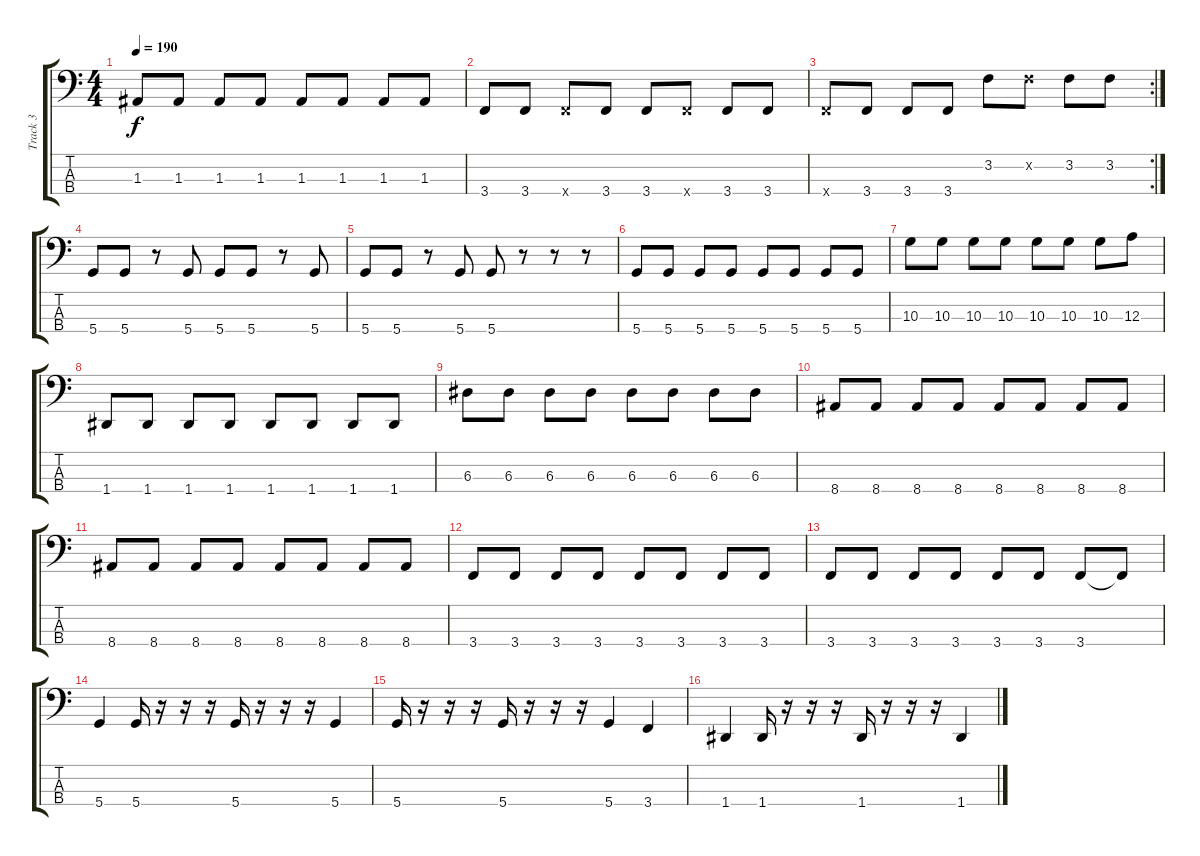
\track ("Track 3" "Track 3") {instrument electricbasspick}
\staff {score tabs}
\tuning (G2 D2 A1 D1) {hide}
\ts (4 4)
\tempo 190
\clef f4
\ks c
1.3.8{dy f} 1.3.8 1.3.8 1.3.8 1.3.8 1.3.8 1.3.8 1.3.8 |
3.4.8 3.4.8 3.4{x}.8 3.4.8 3.4.8 3.4{x}.8 3.4.8 3.4.8 |
\rc 2
3.4{x}.8 3.4.8 3.4.8 3.4.8 3.2.8 3.2{x}.8 3.2.8 3.2.8 |
5.4.8 5.4.8 r.8 5.4.8 5.4.8 5.4.8 r.8 5.4.8 |
5.4.8 5.4.8 r.8 5.4.8 5.4.8 r.8 r.8 r.8 |
5.4.8 5.4.8 5.4.8 5.4.8 5.4.8 5.4.8 5.4.8 5.4.8 |
10.3.8 10.3.8 10.3.8 10.3.8 10.3.8 10.3.8 10.3.8 12.3.8 |
1.4.8 1.4.8 1.4.8 1.4.8 1.4.8 1.4.8 1.4.8 1.4.8 |
6.3.8 6.3.8 6.3.8 6.3.8 6.3.8 6.3.8 6.3.8 6.3.8 |
8.4.8 8.4.8 8.4.8 8.4.8 8.4.8 8.4.8 8.4.8 8.4.8 |
8.4.8 8.4.8 8.4.8 8.4.8 8.4.8 8.4.8 8.4.8 8.4.8 |
3.4.8 3.4.8 3.4.8 3.4.8 3.4.8 3.4.8 3.4.8 3.4.8 |
3.4.8 3.4.8 3.4.8 3.4.8 3.4.8 3.4.8 3.4.8 3.4{t}.8 |
5.4.4 5.4.16 r.16 r.16 r.16 5.4.16 r.16 r.16 r.16 5.4.4 |
5.4.16 r.16 r.16 r.16 5.4.16 r.16 r.16 r.16 5.4.4 3.4.4 |
1.4.4 1.4.16 r.16 r.16 r.16 1.4.16 r.16 r.16 r.16 1.4.4
